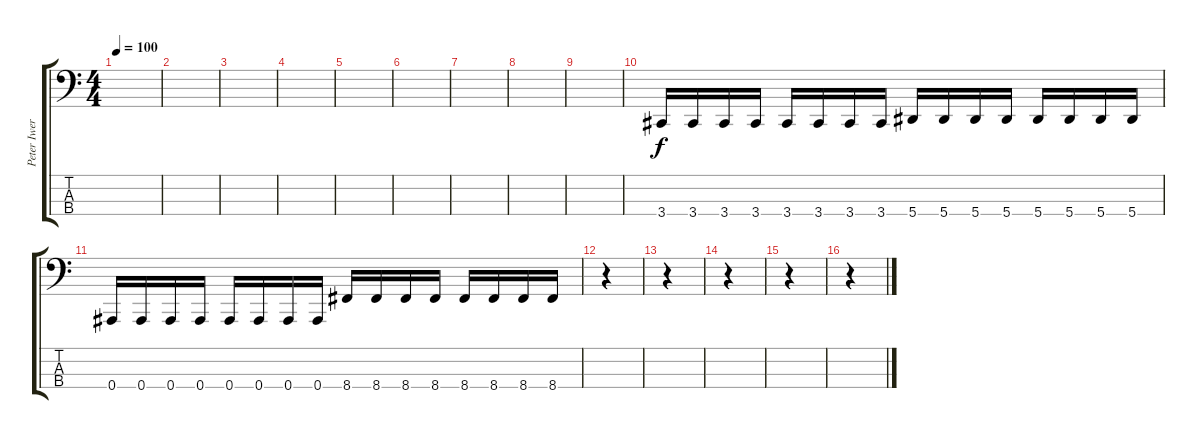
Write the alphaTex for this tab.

\track ("Peter Iwers" "Peter Iwer") {instrument slapbass2}
\staff {score tabs}
\tuning (Eb2 Bb1 F1 Bb0) {hide}
\ts (4 4)
\tempo 100
\clef f4
\ks c
|
|
|
|
|
|
|
|
|
3.4.16 3.4.16 3.4.16 3.4.16 3.4.16 3.4.16 3.4.16 3.4.16 5.4.16 5.4.16 5.4.16 5.4.16 5.4.16 5.4.16 5.4.16 5.4.16 |
0.4.16 0.4.16 0.4.16 0.4.16 0.4.16 0.4.16 0.4.16 0.4.16 8.4.16 8.4.16 8.4.16 8.4.16 8.4.16 8.4.16 8.4.16 8.4.16 |
r.4 |
r.4 |
r.4 |
r.4 |
r.4
